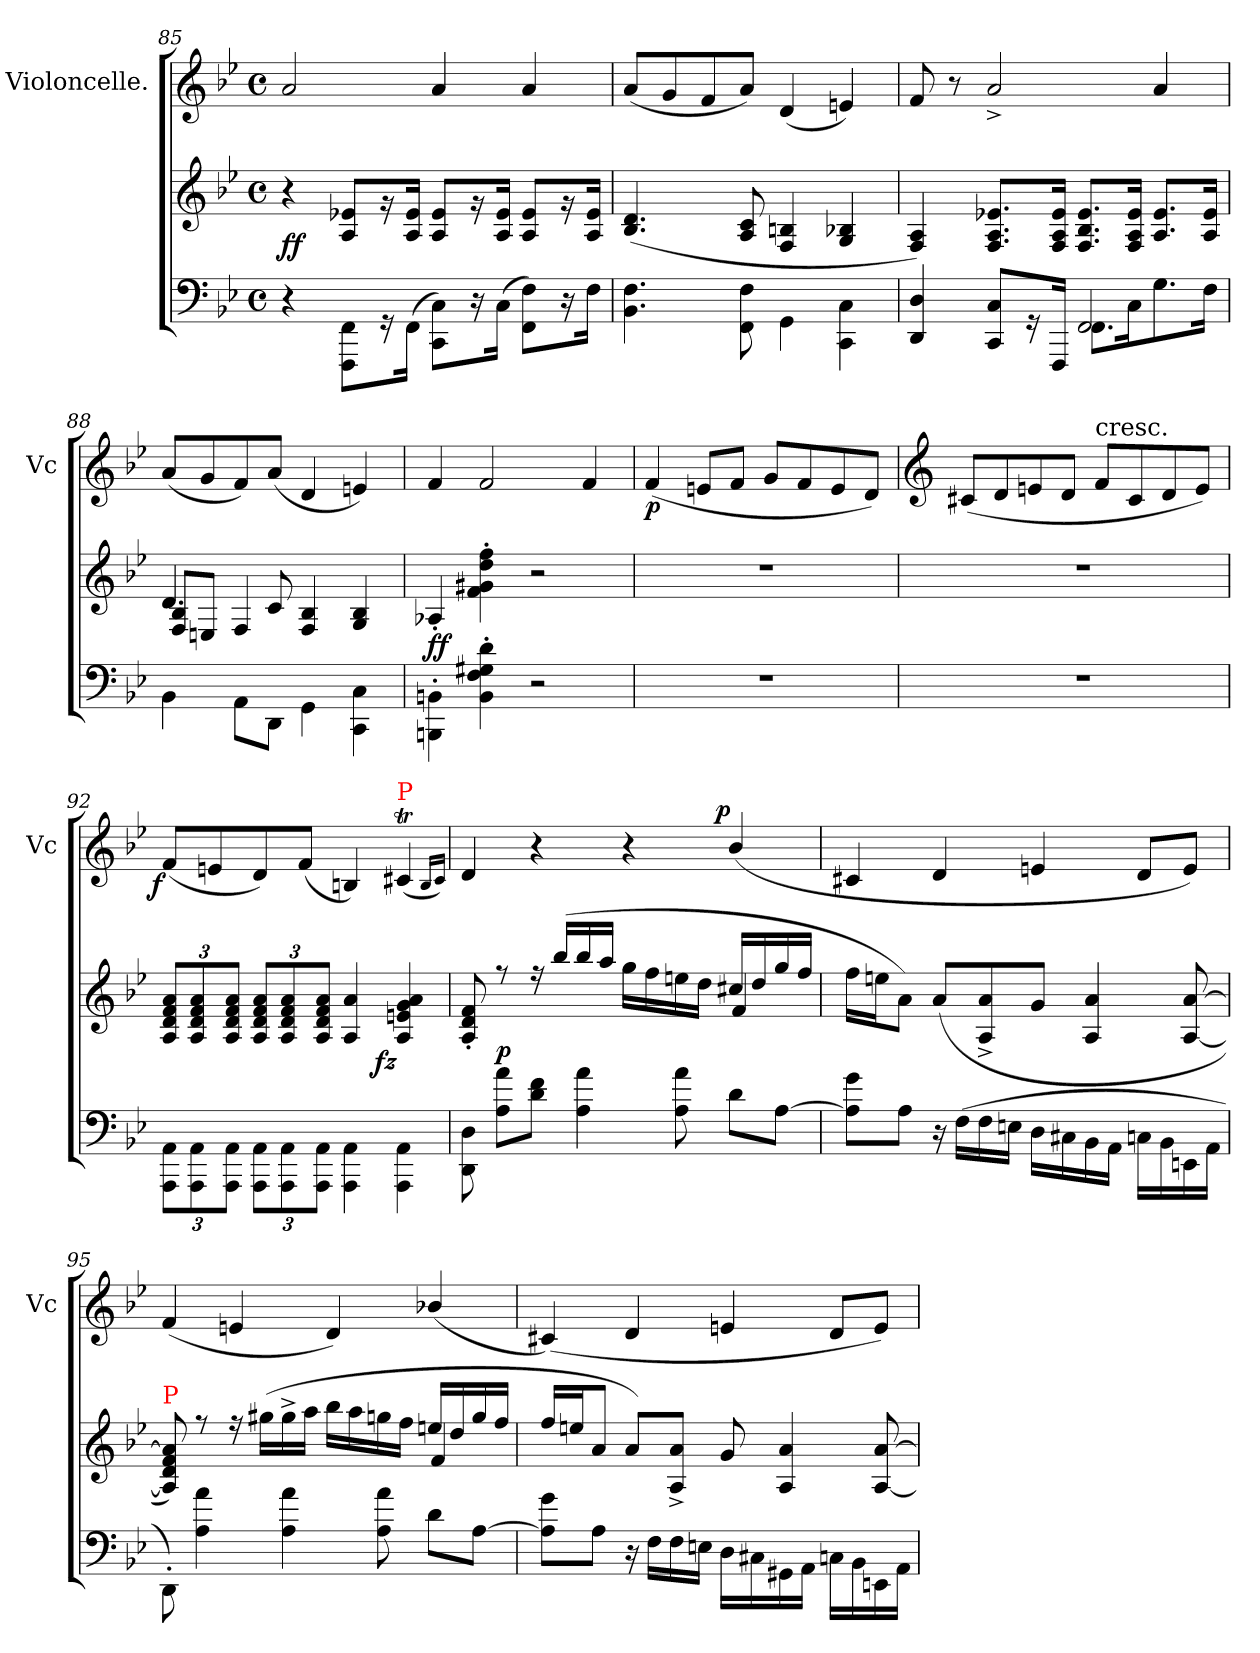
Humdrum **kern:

**kern	**kern	**dynam	**kern	**dynam
*part2	*part2	*part2	*part1	*part1
*staff3	*staff2	*staff2/3	*staff1	*staff1
*	*	*	*I"Violoncelle.	*
*	*	*	*I'Vc	*
*clefF4	*clefG2	*	*clefG2	*
*k[b-e-]	*k[b-e-]	*	*k[b-e-]	*
*M4/4	*M4/4	*	*M4/4	*
*met(c)	*met(c)	*	*met(c)	*
=85	=85	=85	=85	=85
4r	4r	ff	2a!	.
8FF\ 8FFF\L	8e-X/ 8A/L	.	.	.
16rGG	16rg	.	.	.
(>16FF\Jk	16e-/ 16A/Jk	.	.	.
8C\ 8CC\L)	8e-/ 8A/L	.	4a!	.
16r	16rg	.	.	.
(>16C\Jk	16e-/ 16A/Jk	.	.	.
8F\ 8FF\L)	8e-/ 8A/L	.	4a!	.
16r	16rg	.	.	.
16F\Jk	16e-/ 16A/Jk	.	.	.
=86	=86	=86	=86	=86
4.F\ 4.BB-\	(>4.d/ 4.B-/	.	(<8a!L	.
.	.	.	8g!	.
.	.	.	8f!	.
8F\ 8FF\	8c/ 8A/	.	8a!J)	.
4GG\	4Bn/ 4F/	.	(<4d!	.
4C\ 4CC\	4B-X/ 4G/	.	4en!)	.
=87	=87	=87	=87	=87
*^	*	*	*	*
2ryy	4D 4DD	4A/ 4F/)	.	8f!	.
.	.	.	.	8r	.
.	8C 8CCL	8.e-X/ 8.A/ 8.F/L	.	2a^!	.
.	16rGG	.	.	.	.
.	16FFFJk	16e-/ 16A/ 16F/Jk	.	.	.
2FF	8.FFL	8.e-/ 8.B-/ 8.F/L	.	.	.
.	16Ck	16e-/ 16A/ 16F/Jk	.	.	.
.	8.G	8.e-/ 8.A/L	.	4a!	.
.	16FJk	16e-/ 16A/Jk	.	.	.
*v	*v	*	*	*	*
=88	=88	=88	=88	=88
*	*^	*	*	*
4BB-\	4.d	8B-/ 8F/L	.	(<8a!L	.
.	.	8En/J	.	8g!	.
8AAL	.	4F/	.	8f!)	.
8DD\J	8c	.	.	(<8a!J	.
4GG\	2ryy	4B-/ 4F/	.	4d!	.
4C\ 4CC\	.	4B-/ 4G/	.	4en!)	.
*	*v	*v	*	*	*
=89	=89	=89	=89	=89
4BBn'<\ 4BBBn'<\	4A-X'>/	ff	4f!	.
4d'> 4G#X'> 4F'> 4BB'>	4ff'> 4dd'> 4g#X'> 4f'>	.	2f!	.
2r	2r	.	.	.
.	.	.	4f!	.
=90	=90	=90	=90	=90
1rF	1rdd	.	(<4f!	p
.	.	.	8en!L	.
.	.	.	8f!J	.
.	.	.	8g!L	.
.	.	.	8f!	.
.	.	.	8e!	.
.	.	.	8d!J)	.
=91	=91	=91	=91	=91
*	*	*	*clefG2	*
1rF	1rdd	.	(<8c#X!L	.
.	.	.	8d!	.
.	.	.	8en!	.
.	.	.	8d!J	.
!	!	!	!LO:TX:t=cresc.	!
.	.	.	8f!L	.
.	.	.	8c#!	.
.	.	.	8d!	.
.	.	.	8e!J)	.
=92	=92	=92	=92	=92
*Xbrackettup	*Xbrackettup	*	*	*
!	!	!	!	!LO:DY:rj
12AA\ 12AAA\L	12a/ 12f/ 12d/ 12A/L	.	(<8f!L	f
12AA\ 12AAA\	12a/ 12f/ 12d/ 12A/	.	.	.
.	.	.	8en!	.
12AA\ 12AAA\J	12a/ 12f/ 12d/ 12A/J	.	.	.
12AA\ 12AAA\L	12a/ 12f/ 12d/ 12A/L	.	8d!)	.
12AA\ 12AAA\	12a/ 12f/ 12d/ 12A/	.	.	.
.	.	.	(8f!J	.
12AA\ 12AAA\J	12a/ 12f/ 12d/ 12A/J	.	.	.
4AA\ 4AAA\	4a/ 4A/	.	4Bn!)	.
!	!	!	!LO:TX:a:color=red:t=P	!
!	!	!LO:DY:rj	!	!
4AA\ 4AAA\	4a/ 4g/ 4en/ 4A/	fz	(<4c#Xt!	.
.	.	.	16qqBTTT!/LL	.
.	.	.	16qqc#!/JJ)	.
=93	=93	=93	=93	=93
*	*^	*	*	*
8D\ 8DD\	8f'>/ 8d'>/ 8A'>/	2ryy	.	4d!	.
8a\ 8A\L	8rff	.	p	.	.
8f\ 8d\J	16rff	.	.	4r	.
.	(>16bb-/LL	.	.	.	.
4a\ 4A\	16bb-	.	.	.	.
.	16aaJJ	.	.	.	.
.	16ggLL	4ryy	.	4r	.
.	16ff	.	.	.	.
8a\ 8A\	16een	.	.	.	.
.	16ddJJ	.	.	.	.
!	!	!	!	!	!LO:DY:a:rj
8d\L	16cc#XLL	4f/	.	(<4b-!/	p
.	16dd	.	.	.	.
[8A\J	16gg/	.	.	.	.
.	16ffJJ	.	.	.	.
=94	=94	=94	=94	=94	=94
8g\ 8A]\L	16ffLL	2ryy	.	4c#X!	.
.	16eenJ	.	.	.	.
8AJ	8aJ)	.	.	.	.
16r	(>8aL	.	.	4d!	.
(<16FLL	.	.	.	.	.
16F\	8a^</ 8A^</	.	.	.	.
16En\JJ	.	.	.	.	.
16DLL	8gJ	2ryy	.	4en!	.
16C#X	.	.	.	.	.
16BB-\	4a/ 4A/	.	.	.	.
16AA\JJ	.	.	.	.	.
16Cn\LL	.	.	.	8d!L	.
16BB-\	.	.	.	.	.
16EEn\	[8a/ [8A/	.	.	8e!J)	.
16AA\JJ	.	.	.	.	.
=95	=95	=95	=95	=95	=95
!	!LO:TX:a:color=red:t=P	!	!	!	!
8DD'>\)	8a]/ 8f/ 8d/ 8A]/)	2ryy	.	(<4f!	.
4a\ 4A\	8rff	.	.	.	.
.	16rff	.	.	4en!	.
.	(>16gg#XLL	.	.	.	.
4a\ 4A\	16gg#^<	.	.	.	.
.	16aaJJ	.	.	.	.
.	16bb-LL	4ryy	.	4d!)	.
.	16aa	.	.	.	.
8a\ 8A\	16ggn	.	.	.	.
.	16ffJJ	.	.	.	.
8d\L	16eenLL	4f/	.	(<4b-X!/	.
.	16dd	.	.	.	.
[8AJ	16gg	.	.	.	.
.	16ffJJ	.	.	.	.
=96	=96	=96	=96	=96	=96
8g\ 8A]\L	16ff/LL	2ryy	.	(<4c#X!)	.
.	16een/J	.	.	.	.
8AJ	8a/J	.	.	.	.
16r	8aL)	.	.	4d!	.
16FLL	.	.	.	.	.
16F\	8a^</ 8A^</J	.	.	.	.
16En\JJ	.	.	.	.	.
16DLL	8g	2ryy	.	4en!	.
16C#X	.	.	.	.	.
16GG#X\	4a/ 4A/	.	.	.	.
16AA\JJ	.	.	.	.	.
16Cn\LL	.	.	.	8d!L	.
16BB-\	.	.	.	.	.
16EEn\	[8a/ [8A/	.	.	8e!J)	.
16AA\JJ	.	.	.	.	.
*	*v	*v	*	*	*
=	=	=	=	=
*-	*-	*-	*-	*-
